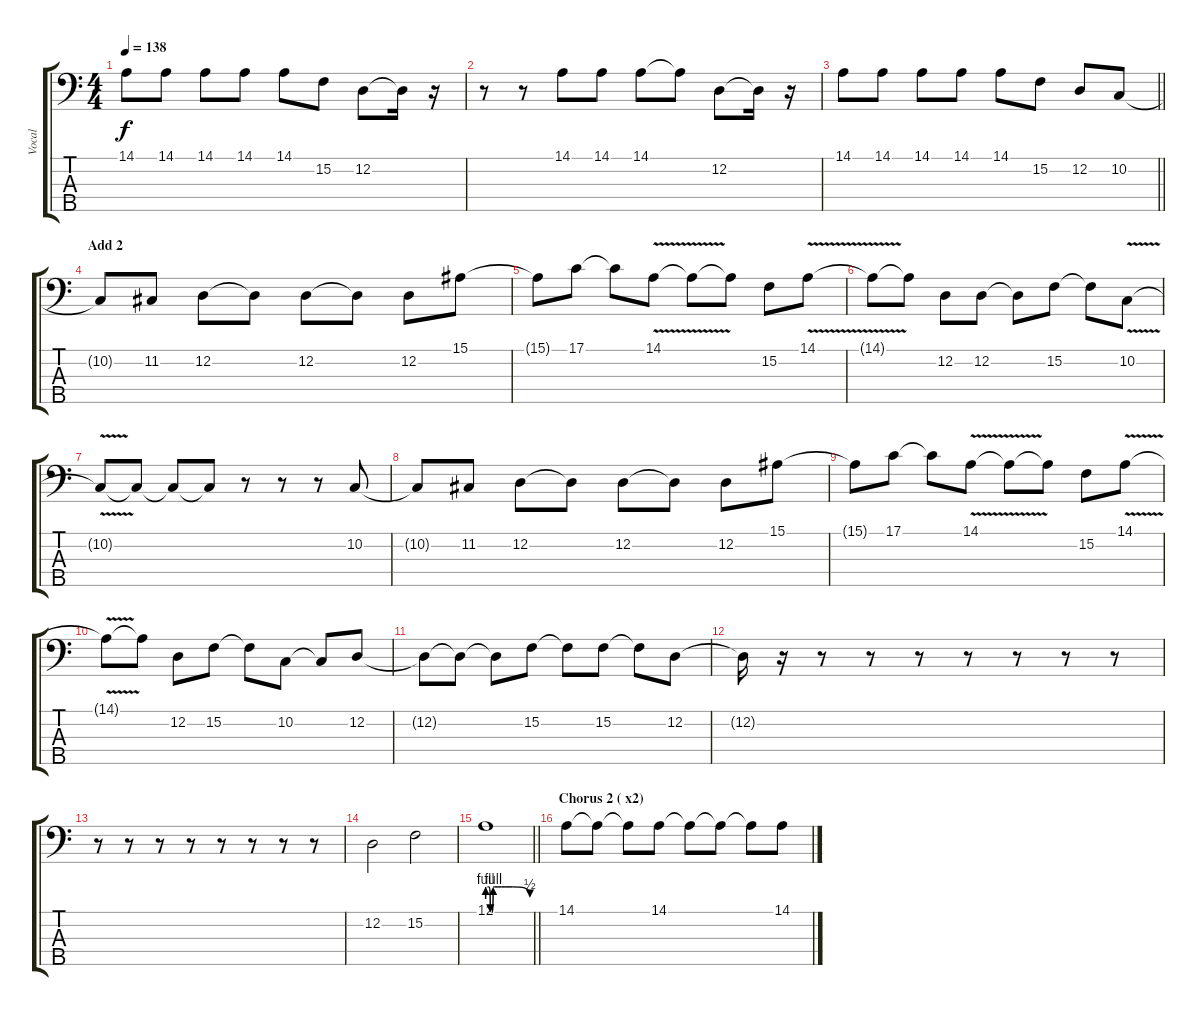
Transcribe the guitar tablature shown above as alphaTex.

\track ("Vocal" "Vocal") {instrument viola}
\staff {score tabs}
\tuning (G2 D2 A1 E1 B0) {hide}
\ts (4 4)
\tempo 138
\clef f4
\ks c
14.1.8{dy f} 14.1.8 14.1.8 14.1.8 14.1.8 15.2.8 12.2.8 12.2{t}.16 r.16 |
r.8 r.8 14.1.8 14.1.8 14.1.8 14.1{t}.8 12.2.8 12.2{t}.16 r.16 |
\barLineRight lightlight
14.1.8 14.1.8 14.1.8 14.1.8 14.1.8 15.2.8 12.2.8 10.2.8 |
\section ("" "Add 2")
10.2{t}.8 11.2.8 12.2.8 12.2{t}.8 12.2.8 12.2{t}.8 12.2.8 15.1.8 |
15.1{t}.8 17.1.8 17.1{t}.8 14.1{v}.8 14.1{t}.8 14.1{t}.8 15.2.8 14.1{v}.8 |
14.1{t}.8 14.1{t}.8 12.2.8 12.2.8 12.2{t}.8 15.2.8 15.2{t}.8 10.2{v}.8 |
10.2{t}.8 10.2{t}.8 10.2{t}.8 10.2{t}.8 r.8 r.8 r.8 10.2.8 |
10.2{t}.8 11.2.8 12.2.8 12.2{t}.8 12.2.8 12.2{t}.8 12.2.8 15.1.8 |
15.1{t}.8 17.1.8 17.1{t}.8 14.1{v}.8 14.1{t}.8 14.1{t}.8 15.2.8 14.1{v}.8 |
14.1{t}.8 14.1{t}.8 12.2.8 15.2.8 15.2{t}.8 10.2.8 10.2{t}.8 12.2.8 |
12.2{t}.8 12.2{t}.8 12.2{t}.8 15.2.8 15.2{t}.8 15.2.8 15.2{t}.8 12.2.8 |
12.2{t}.16 r.16 r.8 r.8 r.8 r.8 r.8 r.8 r.8 |
r.8 r.8 r.8 r.8 r.8 r.8 r.8 r.8 |
12.2.2 15.2.2 |
\barLineRight lightlight
12.1{be (custom 0 4 2 4 4 0 6 0 8 4 10 4 15 4 20 4 25 4 35 4 60 2)}.1 |
\section ("" "Chorus 2 ( x2)")
14.1.8 14.1{t}.8 14.1{t}.8 14.1.8 14.1{t}.8 14.1{t}.8 14.1{t}.8 14.1.8
